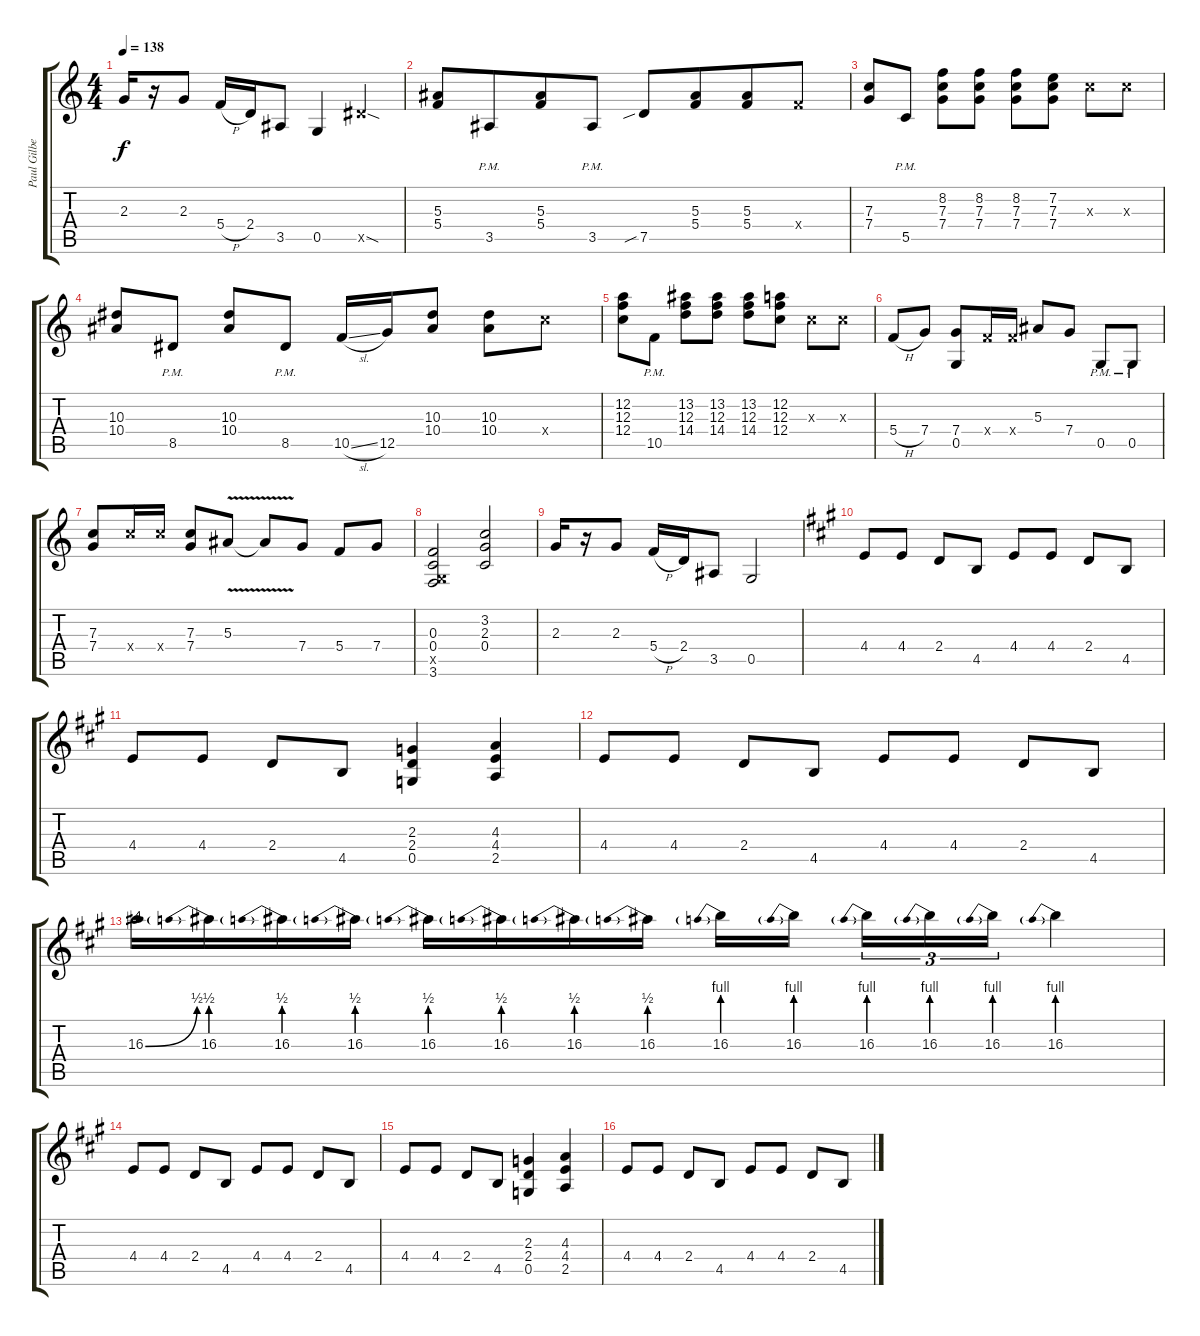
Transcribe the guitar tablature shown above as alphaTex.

\track ("Paul Gilbert" "Paul Gilbe") {instrument distortionguitar}
\staff {score tabs}
\tuning (D4 A3 F3 C3 G2 D2) {hide}
\ts (4 4)
\tempo 138
\clef g2
\ks c
2.3.16{dy f} r.16 2.3.8 5.4{h}.16 2.4.16 3.5.8 0.5.4 8.5{sod x}.4 |
(5.3 5.4).8 3.5{pm}.8{beam merge} (5.3 5.4).8 3.5{pm}.8 7.5{sib}.8 (5.3 5.4).8{beam merge} (5.3 5.4).8 5.4{x}.8 |
(7.3 7.4).8 5.5{pm}.8 (8.2 7.3 7.4).8 (8.2 7.3 7.4).8 (8.2 7.3 7.4).8 (7.2 7.3 7.4).8 7.3{x}.8 7.3{x}.8 |
(10.3 10.4).8 8.5{pm}.8 (10.3 10.4).8 8.5{pm}.8 10.5{sl}.16 12.5.16 (10.3 10.4).8 (10.3 10.4).8 12.4{x}.8 |
(12.2 12.3 12.4).8 10.5{pm}.8 (13.2 12.3 14.4).8 (13.2 12.3 14.4).8 (13.2 12.3 14.4).8 (12.2 12.3 12.4).8 7.3{x}.8 7.3{x}.8 |
5.4{h}.8 7.4.8 (7.4 0.5).8 5.4{x}.16 5.4{x}.16 5.3.8 7.4.8 0.5{pm}.8 0.5{pm}.8 |
(7.3 7.4).8 12.4{x}.16 12.4{x}.16 (7.3 7.4).8 5.3{v}.8 5.3{t}.8 7.4.8 5.4.8 7.4.8 |
(0.3 0.4 0.5{x} 3.6).2 (3.2 2.3 0.4).2 |
2.3.16 r.16 2.3.8 5.4{h}.16 2.4.16 3.5.8 0.5.2 |
\ks a
4.4.8 4.4.8 2.4.8 4.5.8 4.4.8 4.4.8 2.4.8 4.5.8 |
4.4.8 4.4.8 2.4.8 4.5.8 (2.3 2.4 0.5).4 (4.3 4.4 2.5).4 |
4.4.8 4.4.8 2.4.8 4.5.8 4.4.8 4.4.8 2.4.8 4.5.8 |
16.3{be (bend 0 0 60 2)}.16 16.3{be (prebend 0 2 60 2)}.16 16.3{be (prebend 0 2 60 2)}.16 16.3{be (prebend 0 2 60 2)}.16 16.3{be (prebend 0 2 60 2)}.16 16.3{be (prebend 0 2 60 2)}.16 16.3{be (prebend 0 2 60 2)}.16 16.3{be (prebend 0 2 60 2)}.16 16.3{be (prebend 0 4 60 4)}.16 16.3{be (prebend 0 4 60 4)}.16{beam splitsecondary} 16.3{be (prebend 0 4 60 4)}.16{tu (3 2)} 16.3{be (prebend 0 4 60 4)}.16{tu (3 2)} 16.3{be (prebend 0 4 60 4)}.16{tu (3 2)} 16.3{be (prebend 0 4 60 4)}.4 |
4.4.8 4.4.8 2.4.8 4.5.8 4.4.8 4.4.8 2.4.8 4.5.8 |
4.4.8 4.4.8 2.4.8 4.5.8 (2.3 2.4 0.5).4 (4.3 4.4 2.5).4 |
4.4.8 4.4.8 2.4.8 4.5.8 4.4.8 4.4.8 2.4.8 4.5.8
